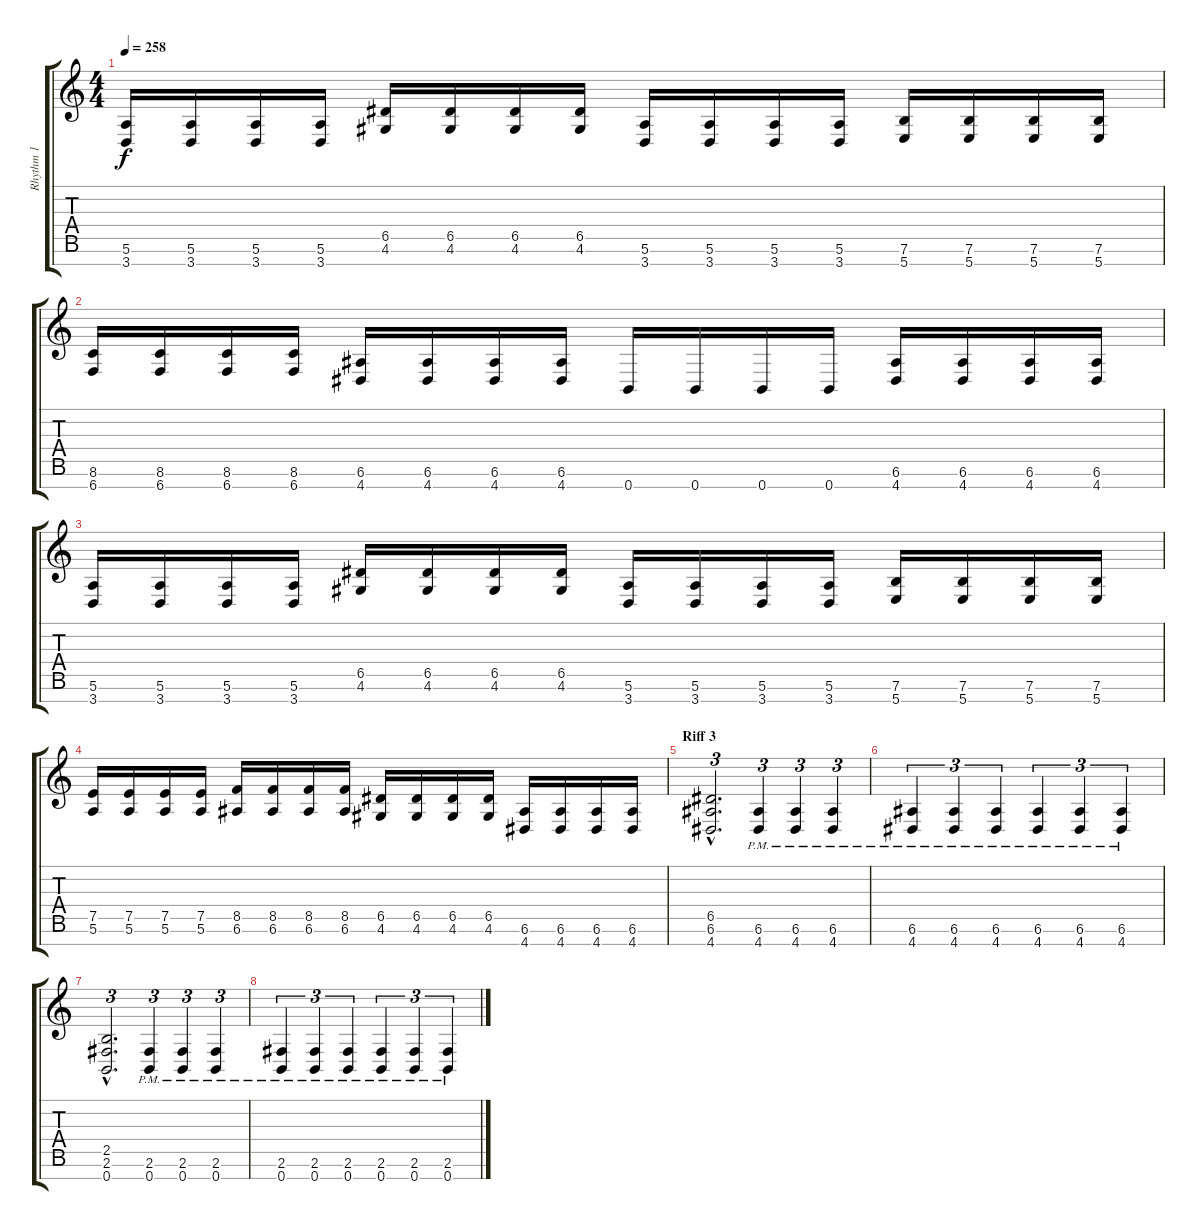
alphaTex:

\track ("Rhythm 1" "Rhythm 1") {instrument distortionguitar}
\staff {score tabs}
\tuning (E4 B3 G3 D3 A2 E2 B1) {hide}
\ts (4 4)
\tempo 258
\clef g2
\ks c
(5.6 3.7).16{dy f} (5.6 3.7).16 (5.6 3.7).16 (5.6 3.7).16 (6.5 4.6).16 (6.5 4.6).16 (6.5 4.6).16 (6.5 4.6).16 (5.6 3.7).16 (5.6 3.7).16 (5.6 3.7).16 (5.6 3.7).16 (7.6 5.7).16 (7.6 5.7).16 (7.6 5.7).16 (7.6 5.7).16 |
(8.6 6.7).16 (8.6 6.7).16 (8.6 6.7).16 (8.6 6.7).16 (6.6 4.7).16 (6.6 4.7).16 (6.6 4.7).16 (6.6 4.7).16 0.7.16 0.7.16 0.7.16 0.7.16 (6.6 4.7).16 (6.6 4.7).16 (6.6 4.7).16 (6.6 4.7).16 |
(5.6 3.7).16 (5.6 3.7).16 (5.6 3.7).16 (5.6 3.7).16 (6.5 4.6).16 (6.5 4.6).16 (6.5 4.6).16 (6.5 4.6).16 (5.6 3.7).16 (5.6 3.7).16 (5.6 3.7).16 (5.6 3.7).16 (7.6 5.7).16 (7.6 5.7).16 (7.6 5.7).16 (7.6 5.7).16 |
(7.5 5.6).16 (7.5 5.6).16 (7.5 5.6).16 (7.5 5.6).16 (8.5 6.6).16 (8.5 6.6).16 (8.5 6.6).16 (8.5 6.6).16 (6.5 4.6).16 (6.5 4.6).16 (6.5 4.6).16 (6.5 4.6).16 (6.6 4.7).16 (6.6 4.7).16 (6.6 4.7).16 (6.6 4.7).16 |
\section ("" "Riff 3")
(6.5{hac} 6.6{hac} 4.7{hac}).2{d tu (3 2)} (6.6{pm} 4.7{pm}).4{tu (3 2)} (6.6{pm} 4.7{pm}).4{tu (3 2)} (6.6{pm} 4.7{pm}).4{tu (3 2)} |
(6.6{pm} 4.7{pm}).4{tu (3 2)} (6.6{pm} 4.7{pm}).4{tu (3 2)} (6.6{pm} 4.7{pm}).4{tu (3 2)} (6.6{pm} 4.7{pm}).4{tu (3 2)} (6.6{pm} 4.7{pm}).4{tu (3 2)} (6.6{pm} 4.7{pm}).4{tu (3 2)} |
(2.5{hac} 2.6{hac} 0.7{hac}).2{d tu (3 2)} (2.6{pm} 0.7{pm}).4{tu (3 2)} (2.6{pm} 0.7{pm}).4{tu (3 2)} (2.6{pm} 0.7{pm}).4{tu (3 2)} |
(2.6{pm} 0.7{pm}).4{tu (3 2)} (2.6{pm} 0.7{pm}).4{tu (3 2)} (2.6{pm} 0.7{pm}).4{tu (3 2)} (2.6{pm} 0.7{pm}).4{tu (3 2)} (2.6{pm} 0.7{pm}).4{tu (3 2)} (2.6{pm} 0.7{pm}).4{tu (3 2)}
